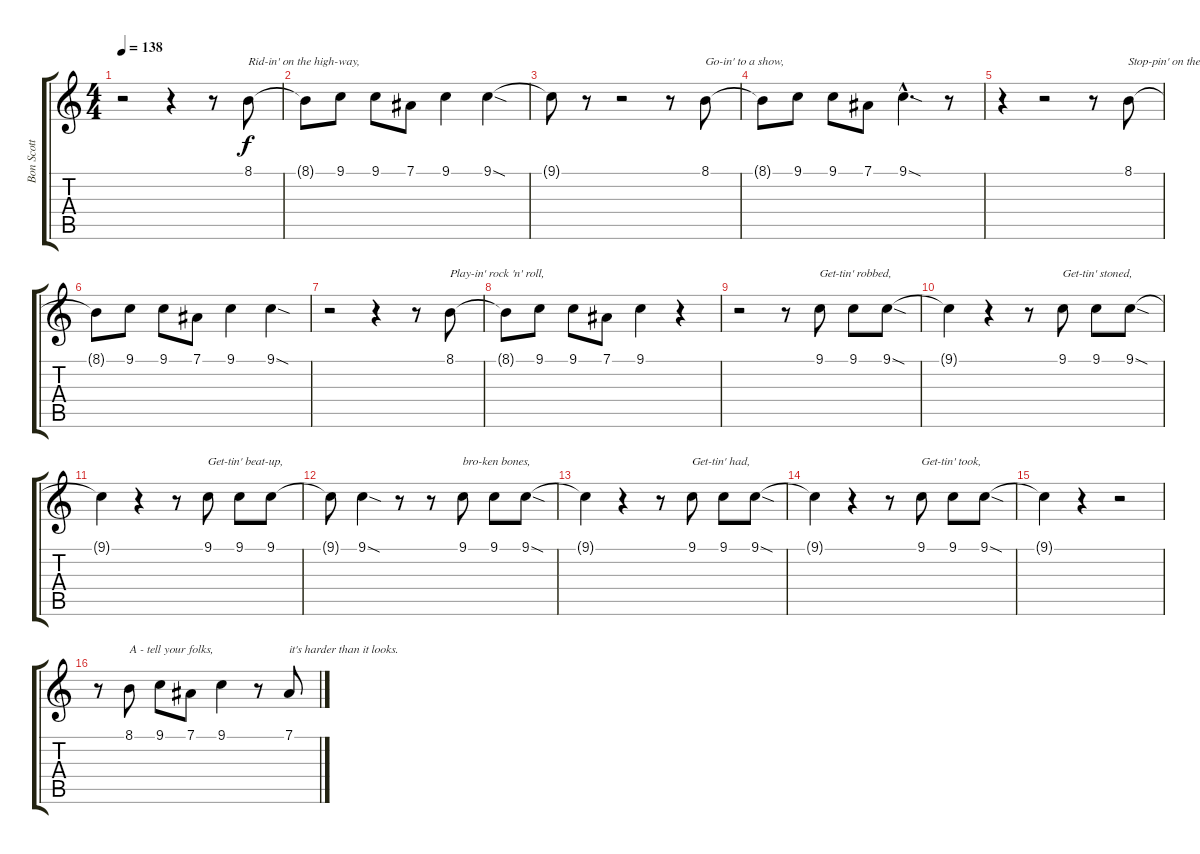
\track ("Bon Scott" "Bon Scott") {instrument synthvoice}
\staff {score tabs}
\tuning (Eb4 Bb3 Gb3 Db3 Ab2 Eb2) {hide}
\ts (4 4)
\tempo 138
\clef g2
\ks c
r.2{dy f} r.4 r.8 8.1.8{txt "Rid-in' on the high-way,"} |
8.1{t}.8 9.1.8 9.1.8 7.1.8 9.1.4 9.1{sod}.4 |
9.1{t}.8 r.8 r.2 r.8 8.1.8{txt "Go-in' to a show,"} |
8.1{t}.8 9.1.8 9.1.8 7.1.8 9.1{sod hac}.4{d} r.8 |
r.4 r.2 r.8 8.1.8{txt "Stop-pin' on the by-ways,"} |
8.1{t}.8 9.1.8 9.1.8 7.1.8 9.1.4 9.1{sod}.4 |
r.2 r.4 r.8 8.1.8{txt "Play-in' rock 'n' roll,"} |
8.1{t}.8 9.1.8 9.1.8 7.1.8 9.1.4 r.4 |
r.2 r.8 9.1.8{txt "Get-tin' robbed,"} 9.1.8 9.1{sod}.8 |
9.1{t}.4 r.4 r.8 9.1.8{txt "Get-tin' stoned,"} 9.1.8 9.1{sod}.8 |
9.1{t}.4 r.4 r.8 9.1.8{txt "Get-tin' beat-up,"} 9.1.8 9.1.8 |
9.1{t}.8 9.1{sod}.4 r.8 r.8 9.1.8{txt "bro-ken bones,"} 9.1.8 9.1{sod}.8 |
9.1{t}.4 r.4 r.8 9.1.8{txt "Get-tin' had,"} 9.1.8 9.1{sod}.8 |
9.1{t}.4 r.4 r.8 9.1.8{txt "Get-tin' took,"} 9.1.8 9.1{sod}.8 |
9.1{t}.4 r.4 r.2 |
r.8 8.1.8{txt "A - tell your folks,"} 9.1.8 7.1.8 9.1.4 r.8 7.1.8{txt "it's harder than it looks."}
